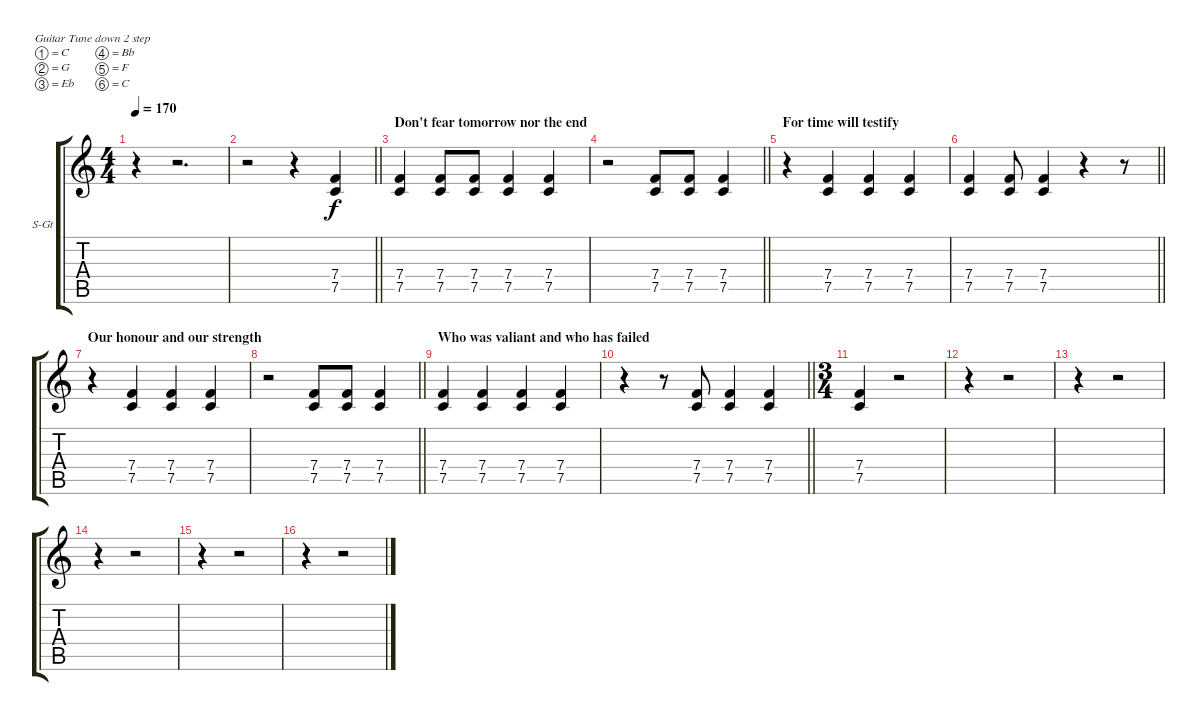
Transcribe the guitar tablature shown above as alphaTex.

\bracketExtendMode groupsimilarinstruments
\firstSystemTrackNameOrientation horizontal
\otherSystemsTrackNameOrientation horizontal
\track ("Voice1 (Arkadius)" "S-Gt") {instrument voiceoohs}
\staff {score tabs}
\tuning (C4 G3 Eb3 Bb2 F2 C2)
\displaytranspose 12
\ts (4 4)
\tempo 170
\clef g2
\ks c
r.4{dy f} r.2{d} |
\barLineRight lightlight
r.2 r.4 (7.4 7.5).4 |
\section ("" "Don't fear tomorrow nor the end")
(7.4 7.5).4 (7.4 7.5).8 (7.4 7.5).8 (7.4 7.5).4 (7.4 7.5).4 |
\barLineRight lightlight
r.2 (7.4 7.5).8 (7.4 7.5).8 (7.4 7.5).4 |
\section ("" "For time will testify")
r.4 (7.4 7.5).4 (7.4 7.5).4 (7.4 7.5).4 |
\barLineRight lightlight
(7.4 7.5).4 (7.4 7.5).8 (7.4 7.5).4 r.4 r.8 |
\section ("" "Our honour and our strength")
r.4 (7.4 7.5).4 (7.4 7.5).4 (7.4 7.5).4 |
\barLineRight lightlight
r.2 (7.4 7.5).8 (7.4 7.5).8 (7.4 7.5).4 |
\section ("" "Who was valiant and who has failed")
(7.4 7.5).4 (7.4 7.5).4 (7.4 7.5).4 (7.4 7.5).4 |
\barLineRight lightlight
r.4 r.8 (7.4 7.5).8 (7.4 7.5).4 (7.4 7.5).4 |
\ts (3 4)
\beaming (8 2 2 2)
(7.4 7.5).4 r.2 |
r.4 r.2 |
r.4 r.2 |
r.4 r.2 |
r.4 r.2 |
r.4 r.2
